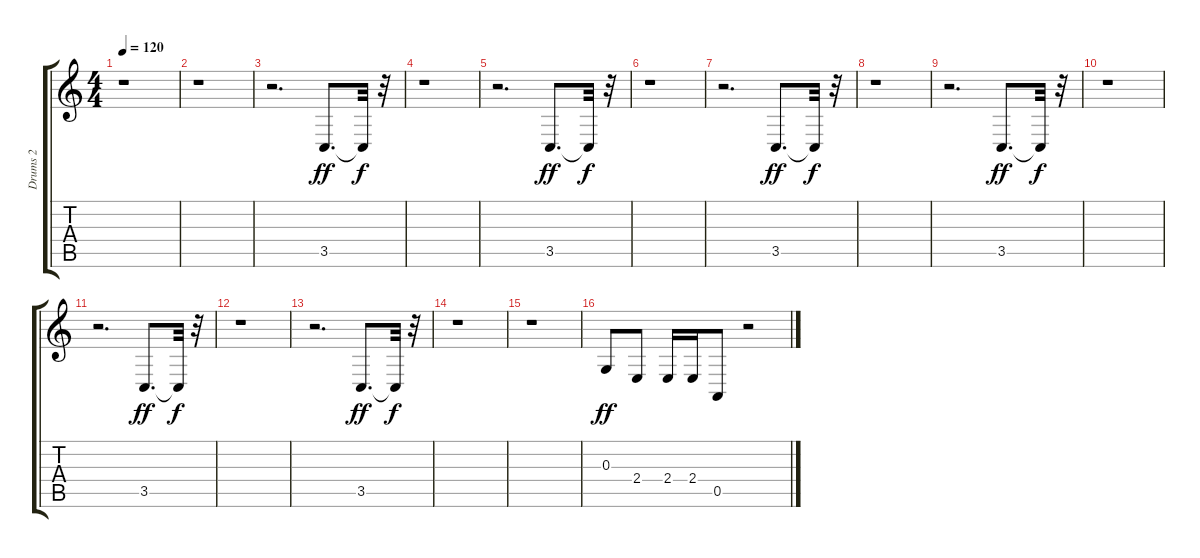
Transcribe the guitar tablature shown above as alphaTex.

\track ("Drums 2" "Drums 2") {instrument synthdrum}
\staff {score tabs}
\tuning (E4 B3 G3 D3 A2 E2) {hide}
\ts (4 4)
\tempo 120
\clef g2
\ks c
r.1{dy f} |
r.1 |
r.2{d} 3.5.8{d dy ff} 3.5{t}.32{dy f} r.32 |
r.1 |
r.2{d} 3.5.8{d dy ff} 3.5{t}.32{dy f} r.32 |
r.1 |
r.2{d} 3.5.8{d dy ff} 3.5{t}.32{dy f} r.32 |
r.1 |
r.2{d} 3.5.8{d dy ff} 3.5{t}.32{dy f} r.32 |
r.1 |
r.2{d} 3.5.8{d dy ff} 3.5{t}.32{dy f} r.32 |
r.1 |
r.2{d} 3.5.8{d dy ff} 3.5{t}.32{dy f} r.32 |
r.1 |
r.1 |
0.3.8{dy ff} 2.4.8 2.4.16 2.4.16 0.5.8 r.2
